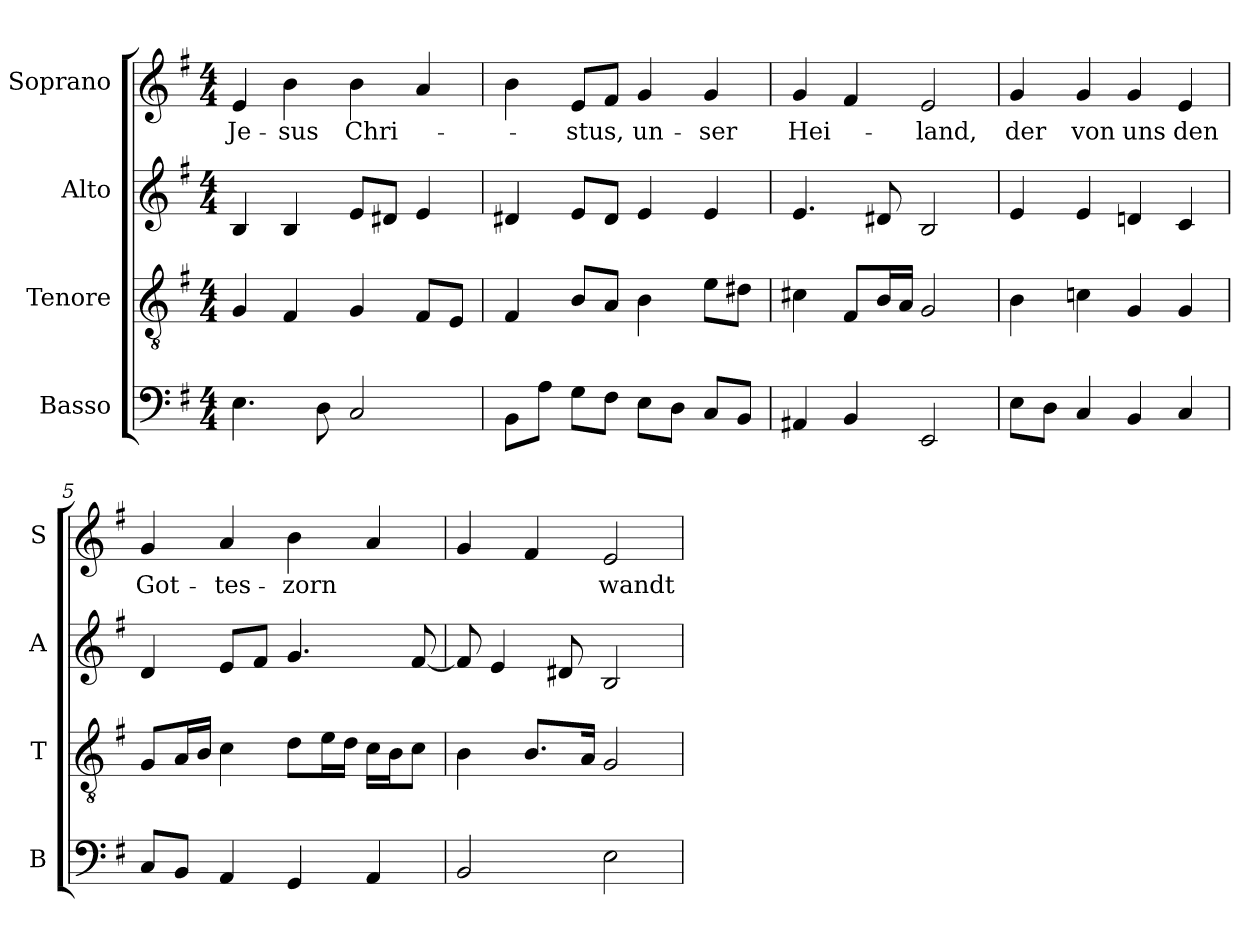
**kern	**kern	**kern	**kern	**text
*part4	*part3	*part2	*part1	*part1
*staff4	*staff3	*staff2	*staff1	*staff1
*I"Basso	*I"Tenore	*I"Alto	*I"Soprano	*
*I'B	*I'T	*I'A	*I'S	*
*clefF4	*clefGv2	*clefG2	*clefG2	*
*k[f#]	*k[f#]	*k[f#]	*k[f#]	*
*M4/4	*M4/4	*M4/4	*M4/4	*
=1	=1	=1	=1	=1
4.E	4G	4B	4e	Je-
.	4F#	4B	4b	-sus
8D	.	.	.	.
2C	4G	8eL	4b	Chri-
.	.	8d#XJ	.	.
.	8F#L	4e	4a	.
.	8EJ	.	.	.
=2	=2	=2	=2	=2
8BBL	4F#	4d#X	4b	.
8AJ	.	.	.	.
8GL	8BL	8eL	8eL	-stus,
8F#J	8AJ	8d#J	8f#J	.
8EL	4B	4e	4g	un-
8DJ	.	.	.	.
8CL	8eL	4e	4g	-ser
8BBJ	8d#XJ	.	.	.
=3	=3	=3	=3	=3
4AA#X	4c#X	4.e	4g	Hei-
4BB	8F#L	.	4f#	.
.	16BL	8d#X	.	.
.	16AJJ	.	.	.
2EE	2G	2B	2e	-land,
=4	=4	=4	=4	=4
8EL	4B	4e	4g	der
8DJ	.	.	.	.
4C	4cn	4e	4g	von
4BB	4G	4dn	4g	uns
4C	4G	4c	4e	den
=5	=5	=5	=5	=5
8CL	8GL	4d	4g	Got-
8BBJ	16AL	.	.	.
.	16BJJ	.	.	.
4AA	4c	8eL	4a	-tes-
.	.	8f#J	.	.
4GG	8dL	4.g	4b	-zorn
.	16eL	.	.	.
.	16dJJ	.	.	.
4AA	16cLL	.	4a	.
.	16BJ	.	.	.
.	8cJ	[8f#	.	.
=6	=6	=6	=6	=6
2BB	4B	8f#]	4g	.
.	.	4e	.	.
.	8.BL	.	4f#	.
.	.	8d#X	.	.
.	16AJk	.	.	.
2E	2G	2B	2e	wandt
=	=	=	=	=
*-	*-	*-	*-	*-
